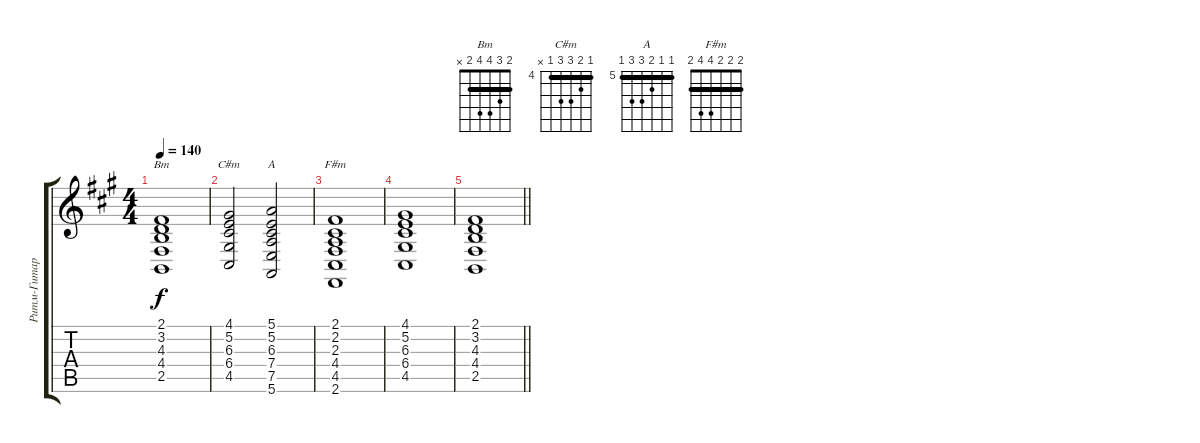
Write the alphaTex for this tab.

\track ("Ритм-Гитара" "Ритм-Гитар") {instrument orchestralharp}
\staff {score tabs}
\tuning (E4 B3 G3 D3 A2 E2) {hide}
\chord ("Bm" 2 3 4 4 2 x) {barre 2}
\chord ("C#m" 4 5 6 6 4 x) {firstfret 4 barre 4}
\chord ("A" 5 5 6 7 7 5) {firstfret 5 barre 5}
\chord ("F#m" 2 2 2 4 4 2) {barre 2}
\ts (4 4)
\tempo 140
\clef g2
\ks f#minor
(2.1 3.2 4.3 4.4 2.5).1{ch "Bm" dy f} |
(4.1 5.2 6.3 6.4 4.5).2{ch "C#m"} (5.1 5.2 6.3 7.4 7.5 5.6).2{ch "A"} |
(2.1 2.2 2.3 4.4 4.5 2.6).1{ch "F#m"} |
(4.1 5.2 6.3 6.4 4.5).1 |
\barLineRight lightlight
(2.1 3.2 4.3 4.4 2.5).1
